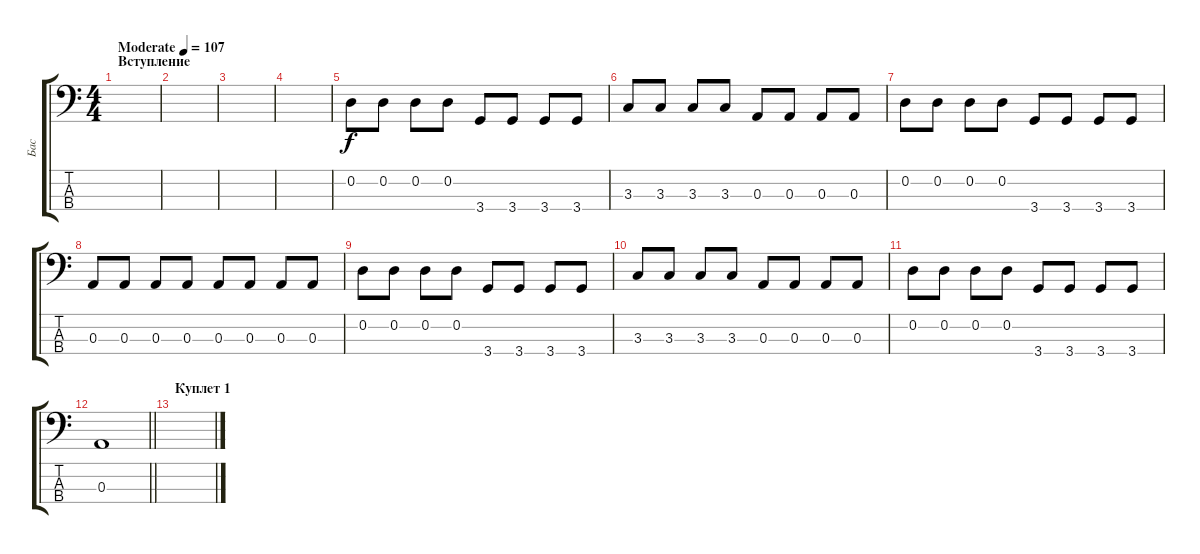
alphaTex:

\track ("Бас" "Бас") {instrument electricbassfinger}
\staff {score tabs}
\tuning (G2 D2 A1 E1) {hide}
\ts (4 4)
\section ("" "Вступление")
\tempo (107 "Moderate")
\clef f4
\ks c
|
|
|
|
0.2.8 0.2.8 0.2.8 0.2.8 3.4.8 3.4.8 3.4.8 3.4.8 |
3.3.8 3.3.8 3.3.8 3.3.8 0.3.8 0.3.8 0.3.8 0.3.8 |
0.2.8 0.2.8 0.2.8 0.2.8 3.4.8 3.4.8 3.4.8 3.4.8 |
0.3.8 0.3.8 0.3.8 0.3.8 0.3.8 0.3.8 0.3.8 0.3.8 |
0.2.8 0.2.8 0.2.8 0.2.8 3.4.8 3.4.8 3.4.8 3.4.8 |
3.3.8 3.3.8 3.3.8 3.3.8 0.3.8 0.3.8 0.3.8 0.3.8 |
0.2.8 0.2.8 0.2.8 0.2.8 3.4.8 3.4.8 3.4.8 3.4.8 |
\barLineRight lightlight
0.3.1 |
\section ("" "Куплет 1")
